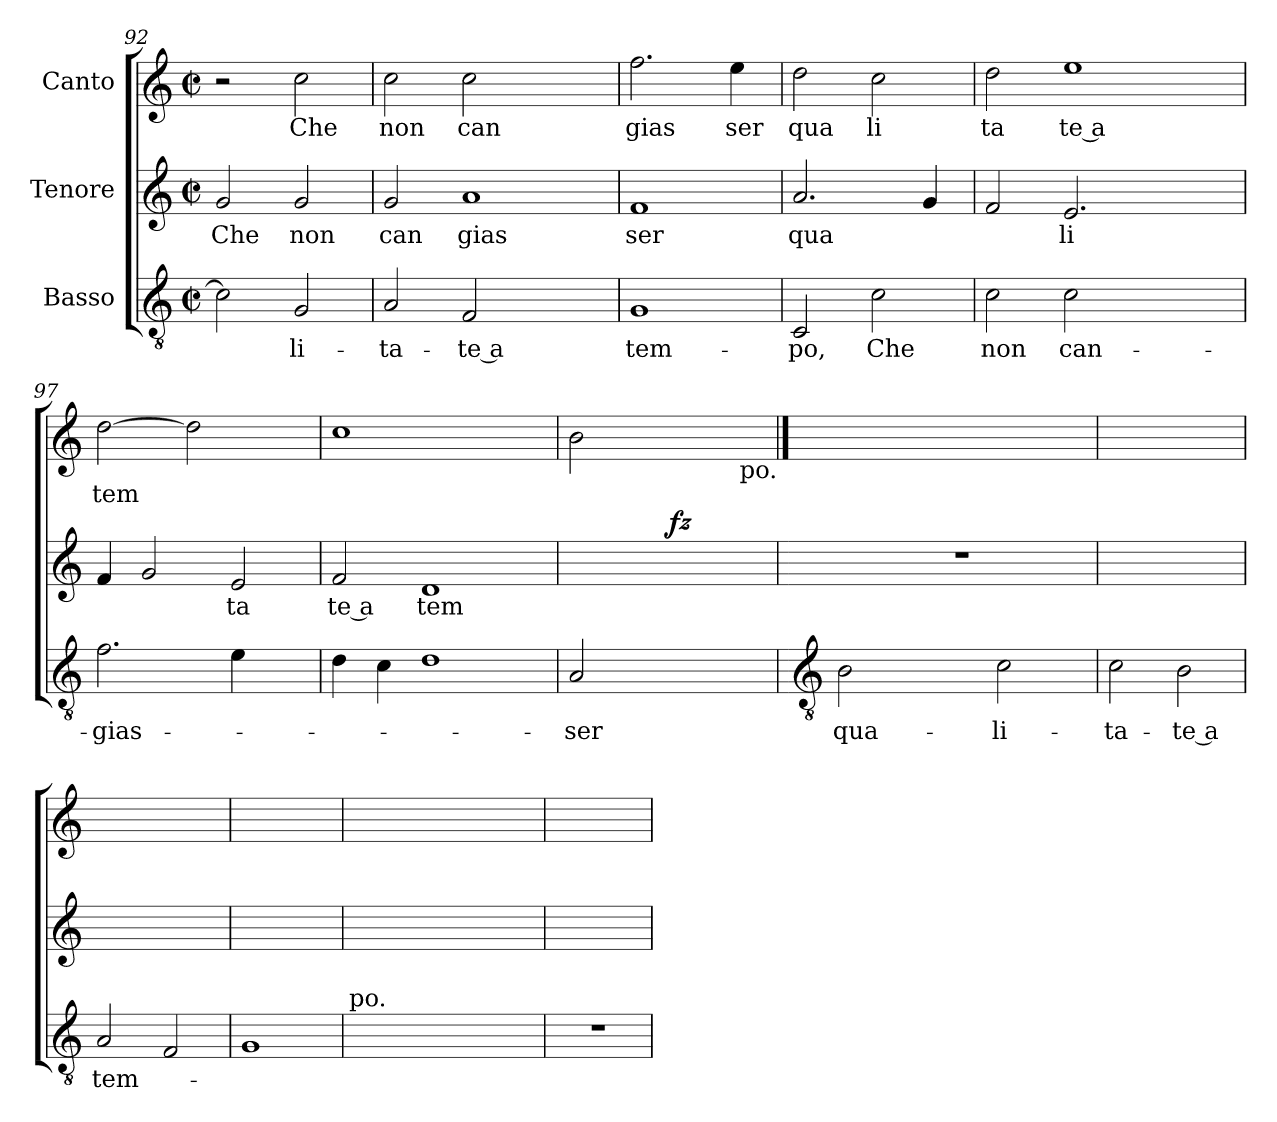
**kern	**text	**kern	**text	**dynam	**kern	**text
*part3	*part3	*part2	*part2	*part2	*part1	*part1
*staff3	*staff3	*staff2	*staff2	*staff2	*staff1	*staff1
*I"Basso	*	*I"Tenore	*	*	*I"Canto	*
!!LO:LB:g=z
*clefGv2	*	*clefG2	*	*	*clefG2	*
*k[]	*	*k[]	*	*	*k[]	*
*C:	*	*C:	*	*	*C:	*
*M2/2	*	*M2/2	*	*	*M2/2	*
*met(c|)	*	*met(c|)	*	*	*met(c|)	*
=92A	=92A	=92A	=92A	=92A	=92A	=92A
!	!	!	!LO:LY:b	!	!	!
2c\]	.	2g/	Che	.	2r	.
!	!LO:LY:b	!	!LO:LY:b	!	!	!LO:LY:b
2G/	li-	2g/	non	.	2cc\	Che
=93A	=93A	=93A	=93A	=93A	=93A	=93A
!	!LO:LY:b	!	!LO:LY:b	!	!	!LO:LY:b
2A/	-ta-	2g/	can	.	2cc\	non
!	!LO:LY:b	!	!LO:LY:b	!	!	!LO:LY:b
2F/	-te a	1a	gias	.	2cc\	can
2ryy	.	.	.	.	2ryy	.
=94	=94	=94	=94	=94	=94	=94
!	!LO:LY:b	!	!LO:LY:b	!	!	!LO:LY:b
1G	tem-	1f	ser	.	2.ff\	gias
!	!	!	!	!	!	!LO:LY:b
.	.	.	.	.	4ee\	ser
=95A	=95A	=95A	=95A	=95A	=95A	=95A
!	!LO:LY:b	!	!LO:LY:b	!	!	!LO:LY:b
2C/	-po,	2.a/	qua	.	2dd\	qua
!	!LO:LY:b	!	!	!	!	!LO:LY:b
2c\	Che	.	.	.	2cc\	li
.	.	4g/	.	.	.	.
!!LO:LB:g=z
=96	=96	=96	=96	=96	=96	=96
!	!LO:LY:b	!	!	!	!	!LO:LY:b
2c\	non	2f/	.	.	2dd\	ta
!	!LO:LY:b	!	!LO:LY:b	!	!	!LO:LY:b
2c\	can-	2.e/	li	.	1ee	te a
2ryy	.	.	.	.	.	.
.	.	4ryy	.	.	.	.
=97	=97	=97	=97	=97	=97	=97
!	!LO:LY:b	!	!	!	!	!LO:LY:b
2.f\	-gias-	4f/	.	.	[2dd\	tem
.	.	2g/	.	.	.	.
.	.	.	.	.	2dd\]	.
!	!	!	!LO:LY:b	!	!	!
4e\	.	2e/	ta	.	.	.
4ryy	.	.	.	.	4ryy	.
=98	=98	=98	=98	=98	=98	=98
!	!	!	!LO:LY:b	!	!	!
4d\	.	2f/	te a	.	1cc	.
4c\	.	.	.	.	.	.
!	!	!	!LO:LY:b	!	!	!
1d	.	1d	tem	.	.	.
.	.	.	.	.	2ryy	.
=99	=99	=99	=99	=99	=99	=99
!	!LO:LY:b	!	!	!	!	!
2A/	-ser	64ryy	.	.	2b\	.
.	.	64ryy	.	.	.	.
.	.	64ryy	.	.	.	.
.	.	64ryy	.	.	.	.
.	.	64ryy	.	.	.	.
.	.	64ryy	.	.	.	.
.	.	64ryy	.	.	.	.
.	.	64ryy	.	.	.	.
.	.	64ryy	.	.	.	.
.	.	64ryy	.	.	.	.
.	.	64ryy	.	.	.	.
.	.	64ryy	.	.	.	.
!	!	!	!	!LO:DY:b	!	!
.	.	64ryy	.	fz	.	.
.	.	4ryy	.	.	.	.
.	.	8ryy	.	.	.	.
!	!	!	!	!	!LO:TX:b:t=po.	!
8ryy	.	.	.	.	8ryy	.
.	.	32.ryy	.	.	.	.
!!LO:LB:g=z
=100	==100	=100	==100	==100	==100	==100
*clefGv2	*	*	*	*	*	*
!	!LO:LY:b	!	!	!	!	!
2B\	qua-	1r	.	.	64ryy	.
.	.	.	.	.	64ryy	.
.	.	.	.	.	64ryy	.
.	.	.	.	.	64ryy	.
.	.	.	.	.	64ryy	.
.	.	.	.	.	64ryy	.
.	.	.	.	.	64ryy	.
.	.	.	.	.	64ryy	.
.	.	.	.	.	64ryy	.
.	.	.	.	.	64ryy	.
.	.	.	.	.	64ryy	.
.	.	.	.	.	64ryy	.
.	.	.	.	.	64ryy	.
.	.	.	.	.	2ryy	.
!	!LO:LY:b	!	!	!	!	!
2c\	-li-	.	.	.	.	.
.	.	.	.	.	4ryy	.
.	.	.	.	.	32.ryy	.
=	=	=	=	=	=	=
!	!LO:LY:b	!	!	!	!	!
2c\	-ta-	1ryy	.	.	1ryy	.
!	!LO:LY:b	!	!	!	!	!
2B\	-te a	.	.	.	.	.
=	=	=	=	=	=	=
!	!LO:LY:b	!	!	!	!	!
2A/	tem-	1ryy	.	.	1ryy	.
2F/	.	.	.	.	.	.
=	=	=	=	=	=	=
1G	.	1ryy	.	.	1ryy	.
=	=	=	=	=	=	=
!LO:TX:a:t=po.	!	!	!	!	!	!
8ryy	.	1ryy	.	.	1ryy	.
64ryy	.	.	.	.	.	.
64ryy	.	.	.	.	.	.
64ryy	.	.	.	.	.	.
64ryy	.	.	.	.	.	.
64ryy	.	.	.	.	.	.
2ryy	.	.	.	.	.	.
4ryy	.	.	.	.	.	.
32.ryy	.	.	.	.	.	.
=	=	=	=	=	=	=
1r	.	1ryy	.	.	1ryy	.
=	=	=	=	=	=	=
*-	*-	*-	*-	*-	*-	*-
